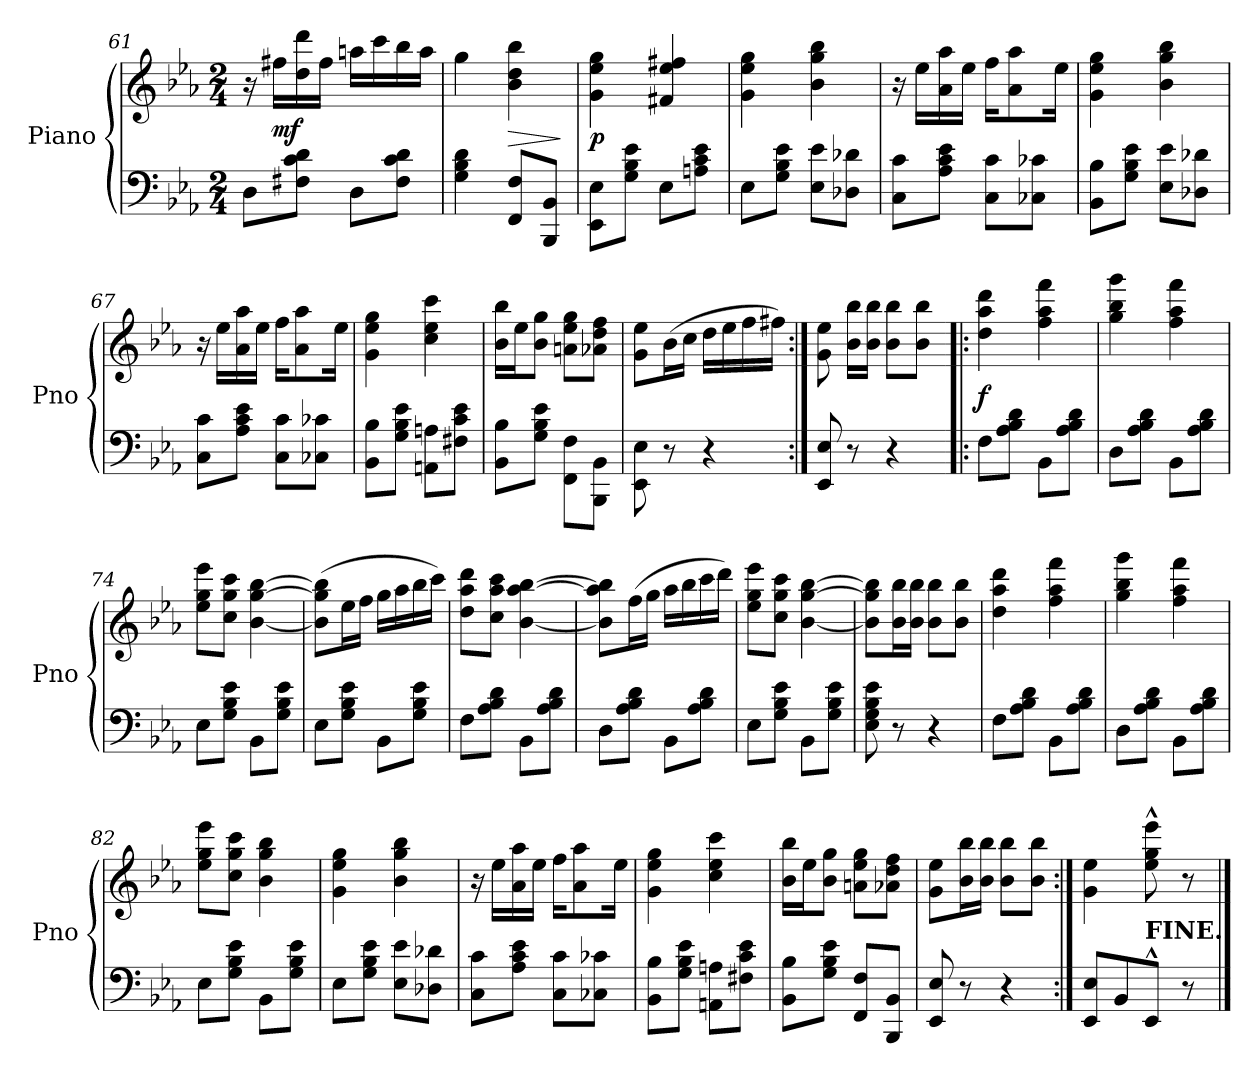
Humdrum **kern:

**kern	**kern	**dynam
*part1	*part1	*part1
*staff2	*staff1	*staff1/2
*I"Piano	*	*
*I'Pno	*	*
*clefF4	*clefG2	*
*k[b-e-a-]	*k[b-e-a-]	*
*M2/4	*M2/4	*
=61	=61	=61
8DL	16r	.
.	16ff#XLL	mf
8F#X 8c 8dJ	16dd 16ddd	.
.	16ff#JJ	.
8DL	16aanLL	.
.	16ccc	.
8F# 8c 8dJ	16bb-	.
.	16aaJJ	.
=62	=62	=62
4G 4B- 4d	4gg	.
8FF 8FL	4b- 4dd 4bb-	>
8BBB- 8BB-J	.	.
.	.	]
=63	=63	=63
8EE- 8E-L	4g 4ee- 4gg	p
8G 8B- 8e-J	.	.
8E-L	4f#X/ 4ee-/ 4ff#X/	.
8An 8c 8e-J	.	.
=64	=64	=64
8E-L	4g 4ee- 4gg	.
8G 8B- 8e-J	.	.
8E- 8e-L	4b- 4gg 4bb-	.
8D-X 8d-XJ	.	.
=65	=65	=65
8C 8cL	16r	.
.	16ee-LL	.
8A- 8c 8e-J	16a- 16aa-	.
.	16ee-JJ	.
8C 8cL	16ffKL	.
.	8a- 8aa-	.
8C-X 8c-XJ	.	.
.	16ee-Jk	.
=66	=66	=66
8BB- 8B-L	4g 4ee- 4gg	.
8G 8B- 8e-J	.	.
8E- 8e-L	4b- 4gg 4bb-	.
8D-X 8d-XJ	.	.
=67	=67	=67
8C 8cL	16r	.
.	16ee-LL	.
8A- 8c 8e-J	16a- 16aa-	.
.	16ee-JJ	.
8C 8cL	16ffKL	.
.	8a- 8aa-	.
8C-X 8c-XJ	.	.
.	16ee-Jk	.
=68	=68	=68
8BB- 8B-L	4g 4ee- 4gg	.
8G 8B- 8e-J	.	.
8AAn 8AnL	4cc 4ee- 4ccc	.
8F#X 8c 8e-J	.	.
=69	=69	=69
8BB- 8B-L	16b- 16bb-LL	.
.	16ee-J	.
8G 8B- 8e-J	8b- 8ggJ	.
8FF\ 8F\L	8an 8ee- 8ggL	.
8BBB-\ 8BB-\J	8a-X 8dd 8ffJ	.
=70	=70	=70
8EE-\ 8E-\	8g 8ee-L	.
8r	(16b-L	.
.	16ccJJ	.
4r	16ddLL	.
.	16ee-	.
.	16ff	.
.	16ff#XJJ)	.
=71:|!	=71:|!	=71:|!
8EE- 8E-	8g 8ee-	.
8r	16b- 16bb-LL	.
.	16b- 16bb-JJ	.
4r	8b- 8bb-L	.
.	8b- 8bb-J	.
=72!|:	=72!|:	=72!|:
8FL	4dd 4aa- 4ddd	f
8A- 8B- 8dJ	.	.
8BB-L	4ff 4aa- 4fff	.
8A- 8B- 8dJ	.	.
=73	=73	=73
8DL	4gg 4bb- 4ggg	.
8A- 8B- 8dJ	.	.
8BB-L	4ff 4aa- 4fff	.
8A- 8B- 8dJ	.	.
=74	=74	=74
8E-L	8ee- 8gg 8eee-L	.
8G 8B- 8e-J	8cc 8gg 8cccJ	.
8BB-L	[4b- [4gg [4bb-	.
8G 8B- 8e-J	.	.
=75	=75	=75
8E-L	(8b-] 8gg] 8bb-]L	.
8G 8B- 8e-J	16ee-L	.
.	16ffJJ	.
8BB-L	16ggLL	.
.	16aa-	.
8G 8B- 8e-J	16bb-	.
.	16cccJJ)	.
=76	=76	=76
8FL	8dd 8aa- 8dddL	.
8A- 8B- 8dJ	8cc 8aa- 8cccJ	.
8BB-L	[4b- [4aa- [4bb-	.
8A- 8B- 8dJ	.	.
=77	=77	=77
8DL	8b-] 8aa-] 8bb-]L	.
8A- 8B- 8dJ	(16ffL	.
.	16ggJJ	.
8BB-L	16aa-LL	.
.	16bb-	.
8A- 8B- 8dJ	16ccc	.
.	16dddJJ)	.
=78	=78	=78
8E-L	8ee- 8gg 8eee-L	.
8G 8B- 8e-J	8cc 8gg 8cccJ	.
8BB-L	[4b- [4gg [4bb-	.
8G 8B- 8e-J	.	.
=79	=79	=79
8E- 8G 8B- 8e-	8b-] 8gg] 8bb-]L	.
8r	16b- 16bb-L	.
.	16b- 16bb-JJ	.
4r	8b- 8bb-L	.
.	8b- 8bb-J	.
=80	=80	=80
8FL	4dd 4aa- 4ddd	.
8A- 8B- 8dJ	.	.
8BB-L	4ff 4aa- 4fff	.
8A- 8B- 8dJ	.	.
=81	=81	=81
8DL	4gg 4bb- 4ggg	.
8A- 8B- 8dJ	.	.
8BB-L	4ff 4aa- 4fff	.
8A- 8B- 8dJ	.	.
=82	=82	=82
8E-L	8ee- 8gg 8eee-L	.
8G 8B- 8e-J	8cc 8gg 8cccJ	.
8BB-L	4b- 4gg 4bb-	.
8G 8B- 8e-J	.	.
=83	=83	=83
8E-L	4g 4ee- 4gg	.
8G 8B- 8e-J	.	.
8E- 8e-L	4b- 4gg 4bb-	.
8D-X 8d-XJ	.	.
=84	=84	=84
8C 8cL	16r	.
.	16ee-LL	.
8A- 8c 8e-J	16a- 16aa-	.
.	16ee-JJ	.
8C 8cL	16ffKL	.
.	8a- 8aa-	.
8C-X 8c-XJ	.	.
.	16ee-Jk	.
=85	=85	=85
8BB- 8B-L	4g 4ee- 4gg	.
8G 8B- 8e-J	.	.
8AAn 8AnL	4cc 4ee- 4ccc	.
8F#X 8c 8e-J	.	.
=86	=86	=86
8BB- 8B-L	16b- 16bb-LL	.
.	16ee-J	.
8G 8B- 8e-J	8b- 8ggJ	.
8FF 8FL	8an 8ee- 8ggL	.
8BBB- 8BB-J	8a-X 8dd 8ffJ	.
=87	=87	=87
8EE- 8E-	8g 8ee-L	.
8r	16b- 16bb-L	.
.	16b- 16bb-JJ	.
4r	8b- 8bb-L	.
.	8b- 8bb-J	.
=88:|!	=88:|!	=88:|!
8EE- 8E-L	4g 4ee-	.
8BB-	.	.
!	!LO:TX:c:B:t=FINE.	!
8EE-^^J	8ee-^^ 8gg^^ 8eee-^^	.
8r	8r	.
==	==	==
*-	*-	*-
